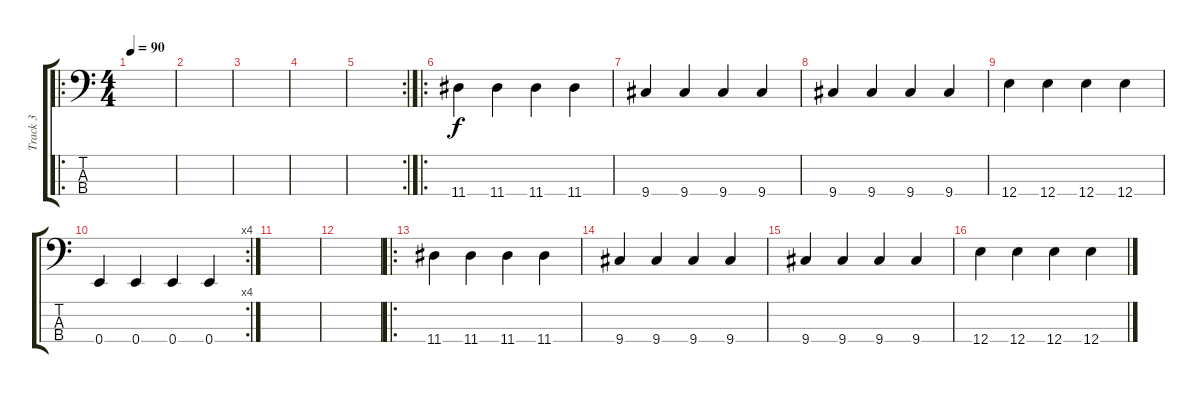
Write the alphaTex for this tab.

\track ("Track 3" "Track 3") {instrument electricbassfinger}
\staff {score tabs}
\tuning (G2 D2 A1 E1) {hide}
\ro
\ts (4 4)
\tempo 90
\clef f4
\ks c
|
|
|
|
\rc 2
|
\ro
11.4.4 11.4.4 11.4.4 11.4.4 |
9.4.4 9.4.4 9.4.4 9.4.4 |
9.4.4 9.4.4 9.4.4 9.4.4 |
12.4.4 12.4.4 12.4.4 12.4.4 |
\rc 4
0.4.4 0.4.4 0.4.4 0.4.4 |
|
|
\ro
11.4.4 11.4.4 11.4.4 11.4.4 |
9.4.4 9.4.4 9.4.4 9.4.4 |
9.4.4 9.4.4 9.4.4 9.4.4 |
12.4.4 12.4.4 12.4.4 12.4.4
